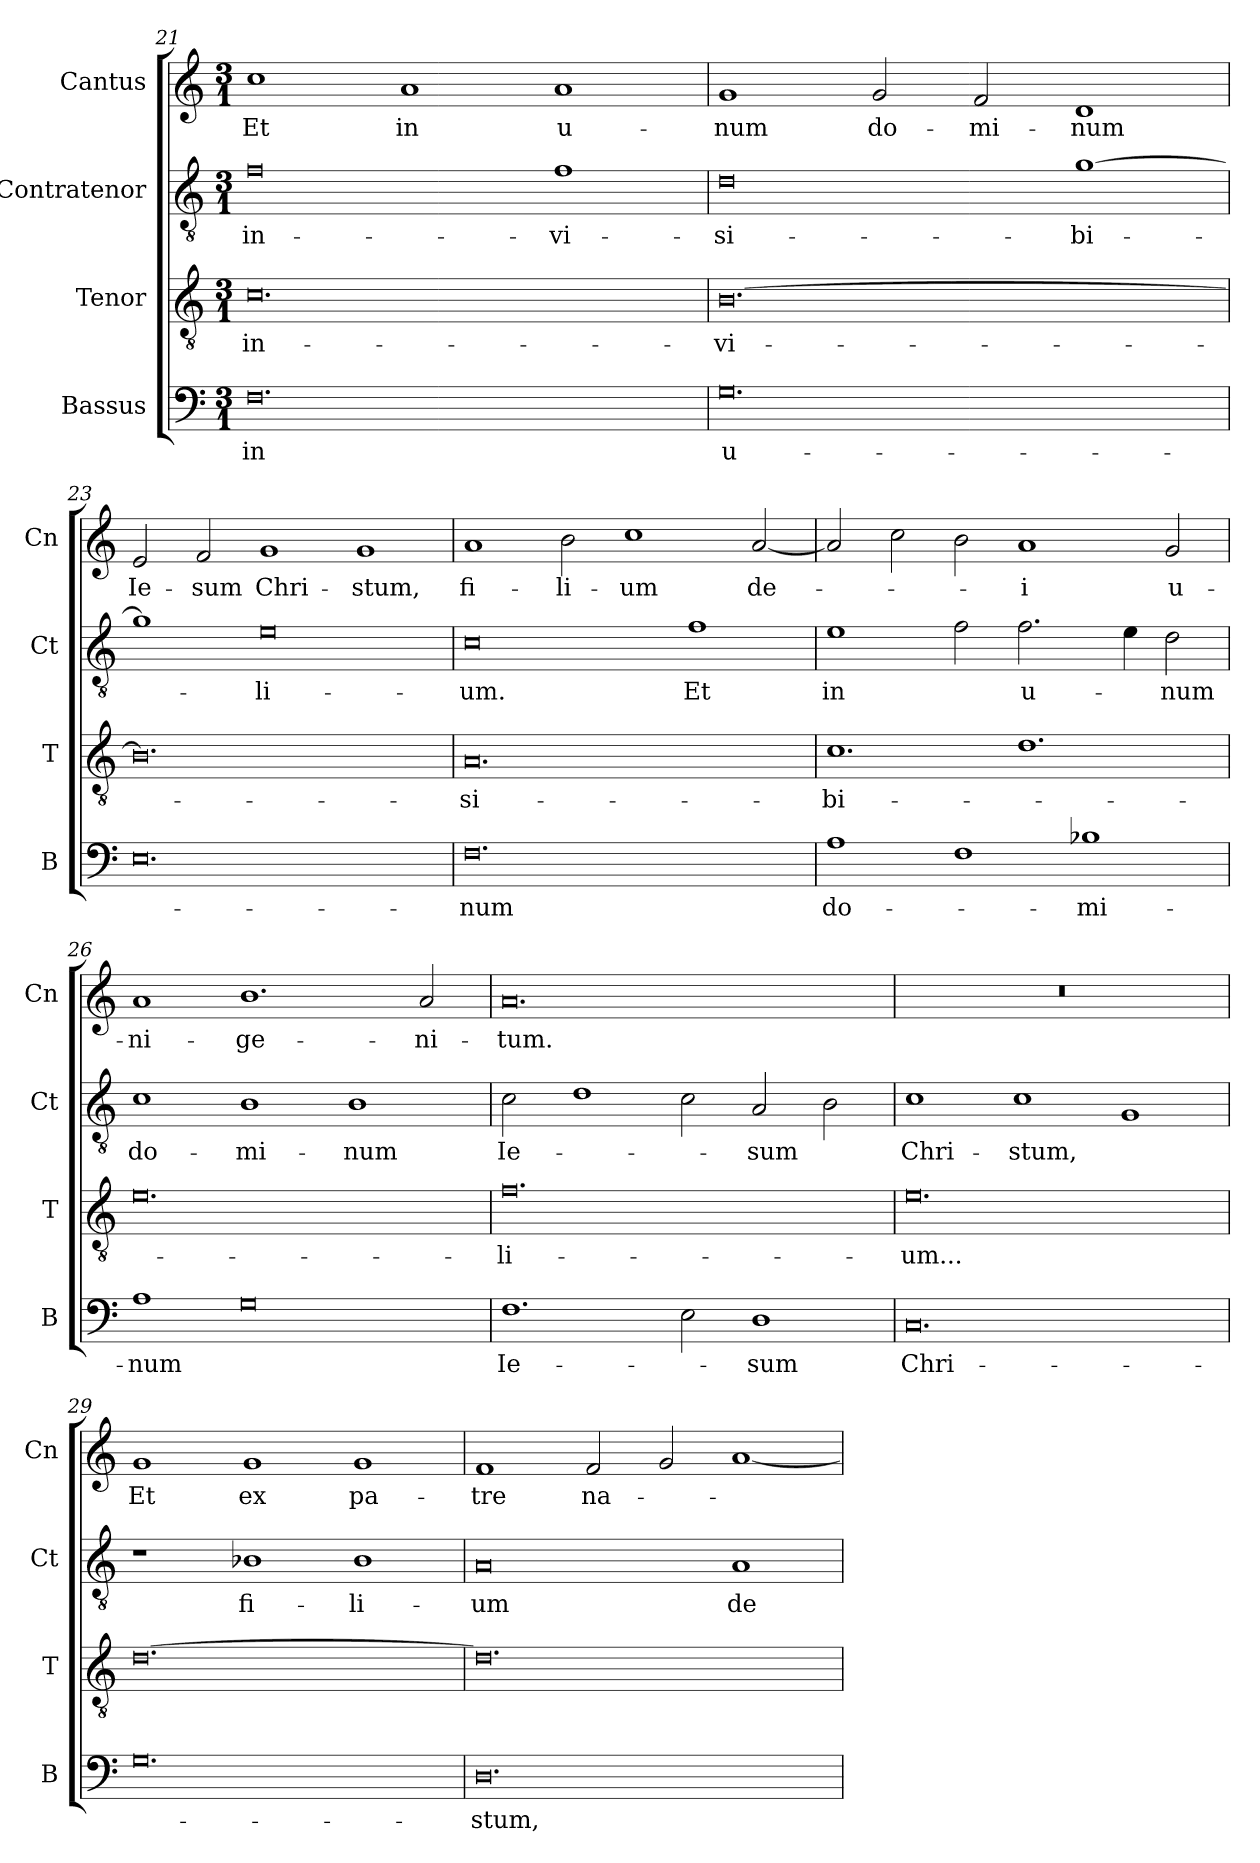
**kern	**text	**kern	**text	**kern	**text	**kern	**text
*part4	*part4	*part3	*part3	*part2	*part2	*part1	*part1
*staff4	*staff4	*staff3	*staff3	*staff2	*staff2	*staff1	*staff1
*I"Bassus	*	*I"Tenor	*	*I"Contratenor	*	*I"Cantus	*
*I'B	*	*I'T	*	*I'Ct	*	*I'Cn	*
*clefF4	*	*clefGv2	*	*clefGv2	*	*clefG2	*
*k[]	*	*k[]	*	*k[]	*	*k[]	*
*M3/1	*	*M3/1	*	*M3/1	*	*M3/1	*
=21	=21	=21	=21	=21	=21	=21	=21
0.F	in	0.c	in-	0f	in-	1cc	Et
.	.	.	.	.	.	1a	in
.	.	.	.	1f	-vi-	1a	u-
=22	=22	=22	=22	=22	=22	=22	=22
0.G	u-	[0.B	-vi-	0d	-si-	1g	-num
.	.	.	.	.	.	2g/	do-
.	.	.	.	.	.	2f/	-mi-
.	.	.	.	[1g	-bi-	1d	-num
=23	=23	=23	=23	=23	=23	=23	=23
0.E	.	0.B]	.	1g]	.	2e/	Ie-
.	.	.	.	.	.	2f/	-sum
.	.	.	.	0e	-li-	1g	Chri-
.	.	.	.	.	.	1g	-stum,
=24	=24	=24	=24	=24	=24	=24	=24
0.F	-num	0.A	-si-	0c	-um.	1a	fi-
.	.	.	.	.	.	2b\	-li-
.	.	.	.	.	.	1cc	-um
.	.	.	.	1f	Et	.	.
.	.	.	.	.	.	[2a/	de-
=25	=25	=25	=25	=25	=25	=25	=25
1A	do-	1.c	-bi-	1e	in	2a/]	.
.	.	.	.	.	.	2cc\	.
1F	.	.	.	2f\	.	2b\	.
.	.	1.d	.	2.f\	u-	1a	-i
1B-X	-mi-	.	.	.	.	.	.
.	.	.	.	4e\	.	.	.
.	.	.	.	2d\	-num	2g/	u-
=26	=26	=26	=26	=26	=26	=26	=26
1A	-num	0.e	.	1c	do-	1a	-ni-
0G	.	.	.	1B	-mi-	1.b	-ge-
.	.	.	.	1B	-num	.	.
.	.	.	.	.	.	2a/	-ni-
=27	=27	=27	=27	=27	=27	=27	=27
1.F	Ie-	0.f	-li-	2c\	Ie-	0.a	-tum.
.	.	.	.	1d	.	.	.
2E\	.	.	.	2c\	.	.	.
1D	-sum	.	.	2A/	-sum	.	.
.	.	.	.	2B\	.	.	.
=28	=28	=28	=28	=28	=28	=28	=28
0.C	Chri-	0.e	-um...	1c	Chri-	0.r	.
.	.	.	.	1c	-stum,	.	.
.	.	.	.	1G	.	.	.
=29	=29	=29	=29	=29	=29	=29	=29
0.G	.	[0.d	.	1r	.	1g	Et
.	.	.	.	1B-X	fi-	1g	ex
.	.	.	.	1B-	-li-	1g	pa-
=30	=30	=30	=30	=30	=30	=30	=30
0.D	-stum,	0.d]	.	0A	-um	1f	-tre
.	.	.	.	.	.	2f/	na-
.	.	.	.	.	.	2g/	.
.	.	.	.	1A	de-	[1a	.
=	=	=	=	=	=	=	=
*-	*-	*-	*-	*-	*-	*-	*-
